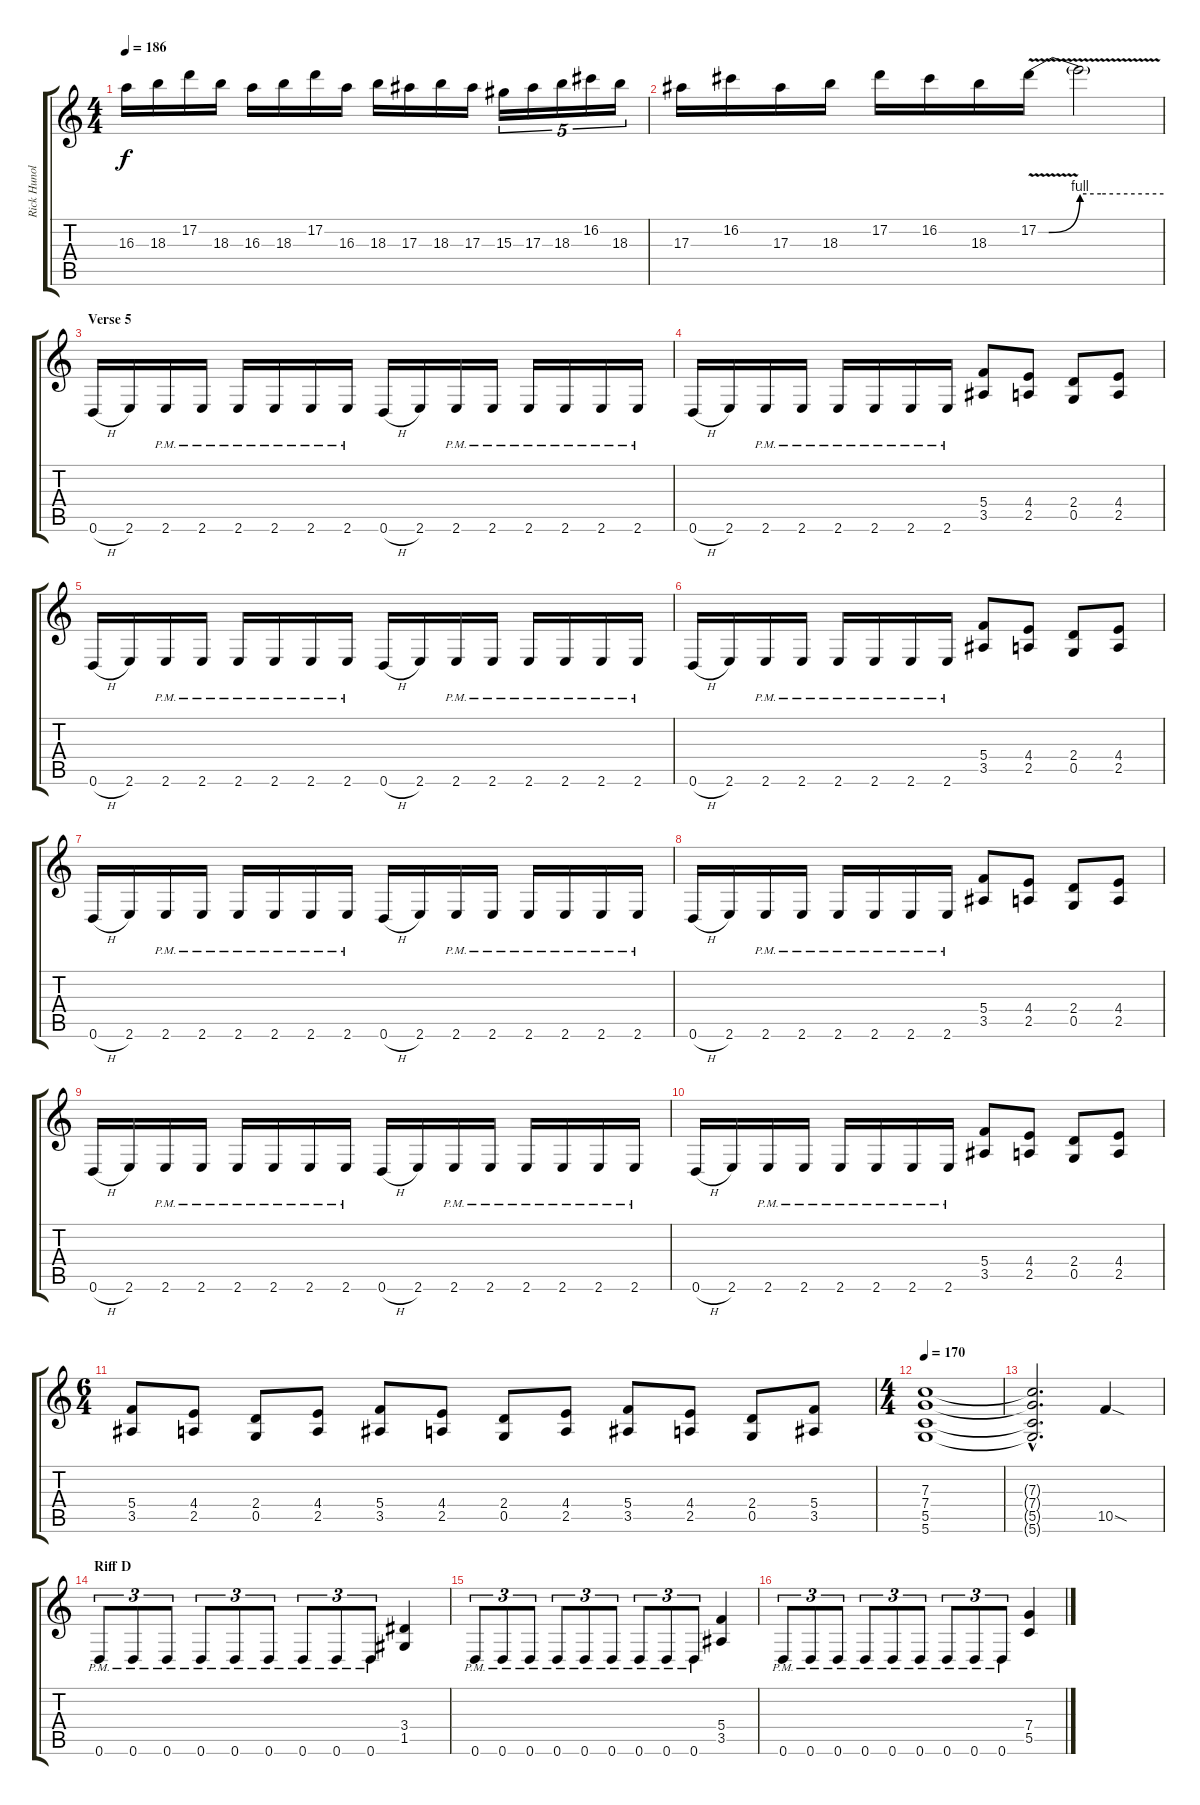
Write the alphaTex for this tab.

\track ("Rick Hunolt" "Rick Hunol") {instrument distortionguitar}
\staff {score tabs}
\tuning (D4 A3 F3 C3 G2 D2) {hide}
\ts (4 4)
\tempo 186
\clef g2
\ks c
16.3.16{dy f} 18.3.16 17.2.16 18.3.16 16.3.16 18.3.16 17.2.16 16.3.16 18.3.16 17.3.16 18.3.16 17.3.16 15.3.16{tu (5 4)} 17.3.16{tu (5 4)} 18.3.16{tu (5 4)} 16.2.16{tu (5 4)} 18.3.16{tu (5 4)} |
17.3.16 16.2.16 17.3.16 18.3.16 17.2.16 16.2.16 18.3.16 17.2{be (custom 0 0 5 0 20 4 30 4 60 4) v}.16 17.2{t}.2 |
\section ("" "Verse 5")
0.6{h}.16 2.6.16 2.6{pm}.16 2.6{pm}.16 2.6{pm}.16 2.6{pm}.16 2.6{pm}.16 2.6{pm}.16 0.6{h}.16 2.6.16 2.6{pm}.16 2.6{pm}.16 2.6{pm}.16 2.6{pm}.16 2.6{pm}.16 2.6{pm}.16 |
0.6{h}.16 2.6.16 2.6{pm}.16 2.6{pm}.16 2.6{pm}.16 2.6{pm}.16 2.6{pm}.16 2.6{pm}.16 (5.4 3.5).8 (4.4 2.5).8 (2.4 0.5).8 (4.4 2.5).8 |
0.6{h}.16 2.6.16 2.6{pm}.16 2.6{pm}.16 2.6{pm}.16 2.6{pm}.16 2.6{pm}.16 2.6{pm}.16 0.6{h}.16 2.6.16 2.6{pm}.16 2.6{pm}.16 2.6{pm}.16 2.6{pm}.16 2.6{pm}.16 2.6{pm}.16 |
0.6{h}.16 2.6.16 2.6{pm}.16 2.6{pm}.16 2.6{pm}.16 2.6{pm}.16 2.6{pm}.16 2.6{pm}.16 (5.4 3.5).8 (4.4 2.5).8 (2.4 0.5).8 (4.4 2.5).8 |
0.6{h}.16 2.6.16 2.6{pm}.16 2.6{pm}.16 2.6{pm}.16 2.6{pm}.16 2.6{pm}.16 2.6{pm}.16 0.6{h}.16 2.6.16 2.6{pm}.16 2.6{pm}.16 2.6{pm}.16 2.6{pm}.16 2.6{pm}.16 2.6{pm}.16 |
0.6{h}.16 2.6.16 2.6{pm}.16 2.6{pm}.16 2.6{pm}.16 2.6{pm}.16 2.6{pm}.16 2.6{pm}.16 (5.4 3.5).8 (4.4 2.5).8 (2.4 0.5).8 (4.4 2.5).8 |
0.6{h}.16 2.6.16 2.6{pm}.16 2.6{pm}.16 2.6{pm}.16 2.6{pm}.16 2.6{pm}.16 2.6{pm}.16 0.6{h}.16 2.6.16 2.6{pm}.16 2.6{pm}.16 2.6{pm}.16 2.6{pm}.16 2.6{pm}.16 2.6{pm}.16 |
0.6{h}.16 2.6.16 2.6{pm}.16 2.6{pm}.16 2.6{pm}.16 2.6{pm}.16 2.6{pm}.16 2.6{pm}.16 (5.4 3.5).8 (4.4 2.5).8 (2.4 0.5).8 (4.4 2.5).8 |
\ts (6 4)
(5.4 3.5).8 (4.4 2.5).8 (2.4 0.5).8 (4.4 2.5).8 (5.4 3.5).8 (4.4 2.5).8 (2.4 0.5).8 (4.4 2.5).8 (5.4 3.5).8 (4.4 2.5).8 (2.4 0.5).8 (5.4 3.5).8 |
\ts (4 4)
\tempo 170
(7.3 7.4 5.5 5.6).1 |
(7.3{hac t} 7.4{hac t} 5.5{hac t} 5.6{hac t}).2{d} 10.5{sod}.4 |
\section ("" "Riff D")
0.6{pm}.8{tu (3 2)} 0.6{pm}.8{tu (3 2)} 0.6{pm}.8{tu (3 2)} 0.6{pm}.8{tu (3 2)} 0.6{pm}.8{tu (3 2)} 0.6{pm}.8{tu (3 2)} 0.6{pm}.8{tu (3 2)} 0.6{pm}.8{tu (3 2)} 0.6{pm}.8{tu (3 2)} (3.4 1.5).4 |
0.6{pm}.8{tu (3 2)} 0.6{pm}.8{tu (3 2)} 0.6{pm}.8{tu (3 2)} 0.6{pm}.8{tu (3 2)} 0.6{pm}.8{tu (3 2)} 0.6{pm}.8{tu (3 2)} 0.6{pm}.8{tu (3 2)} 0.6{pm}.8{tu (3 2)} 0.6{pm}.8{tu (3 2)} (5.4 3.5).4 |
0.6{pm}.8{tu (3 2)} 0.6{pm}.8{tu (3 2)} 0.6{pm}.8{tu (3 2)} 0.6{pm}.8{tu (3 2)} 0.6{pm}.8{tu (3 2)} 0.6{pm}.8{tu (3 2)} 0.6{pm}.8{tu (3 2)} 0.6{pm}.8{tu (3 2)} 0.6{pm}.8{tu (3 2)} (7.4 5.5).4
